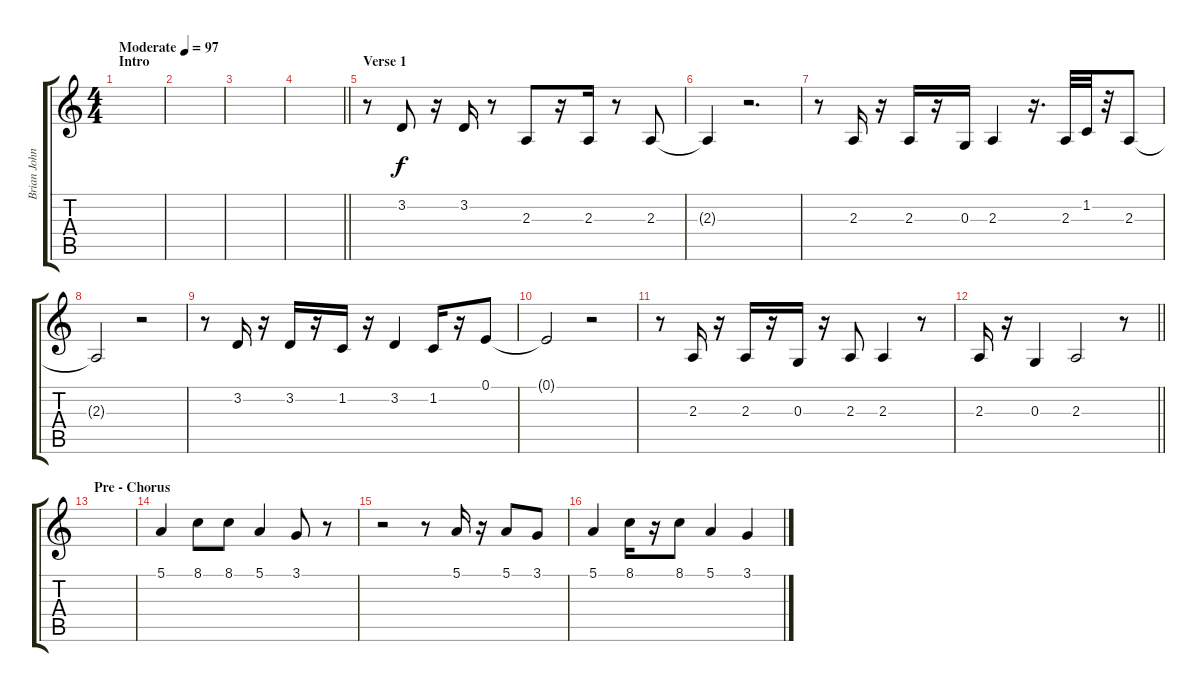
\track ("Brian Johnson - Vocal" "Brian John") {instrument tenorsax}
\staff {score tabs}
\tuning (E4 B3 G3 D3 A2 E2) {hide}
\ts (4 4)
\section ("" "Intro")
\tempo (97 "Moderate")
\clef g2
\ks c
|
|
|
\barLineRight lightlight
|
\section ("" "Verse 1")
r.8 3.2.8 r.16 3.2.16 r.8 2.3.8 r.16 2.3.16 r.8 2.3.8 |
2.3{t}.4 r.2{d} |
r.8 2.3.16 r.16 2.3.16 r.16 0.3.16 2.3.4 r.16{d} 2.3.32 1.2.32 r.32 2.3.8 |
2.3{t}.2 r.2 |
r.8 3.2.16 r.16 3.2.16 r.16 1.2.16 r.16 3.2.4 1.2.16 r.16 0.1.8 |
0.1{t}.2 r.2 |
r.8 2.3.16 r.16 2.3.16 r.16 0.3.16 r.16 2.3.8 2.3.4 r.8 |
\barLineRight lightlight
2.3.16 r.16 0.3.4 2.3.2 r.8 |
\section ("" "Pre - Chorus")
|
5.1.4 8.1.8 8.1.8 5.1.4 3.1.8 r.8 |
r.2 r.8 5.1.16 r.16 5.1.8 3.1.8 |
5.1.4 8.1.16 r.16 8.1.8 5.1.4 3.1.4
